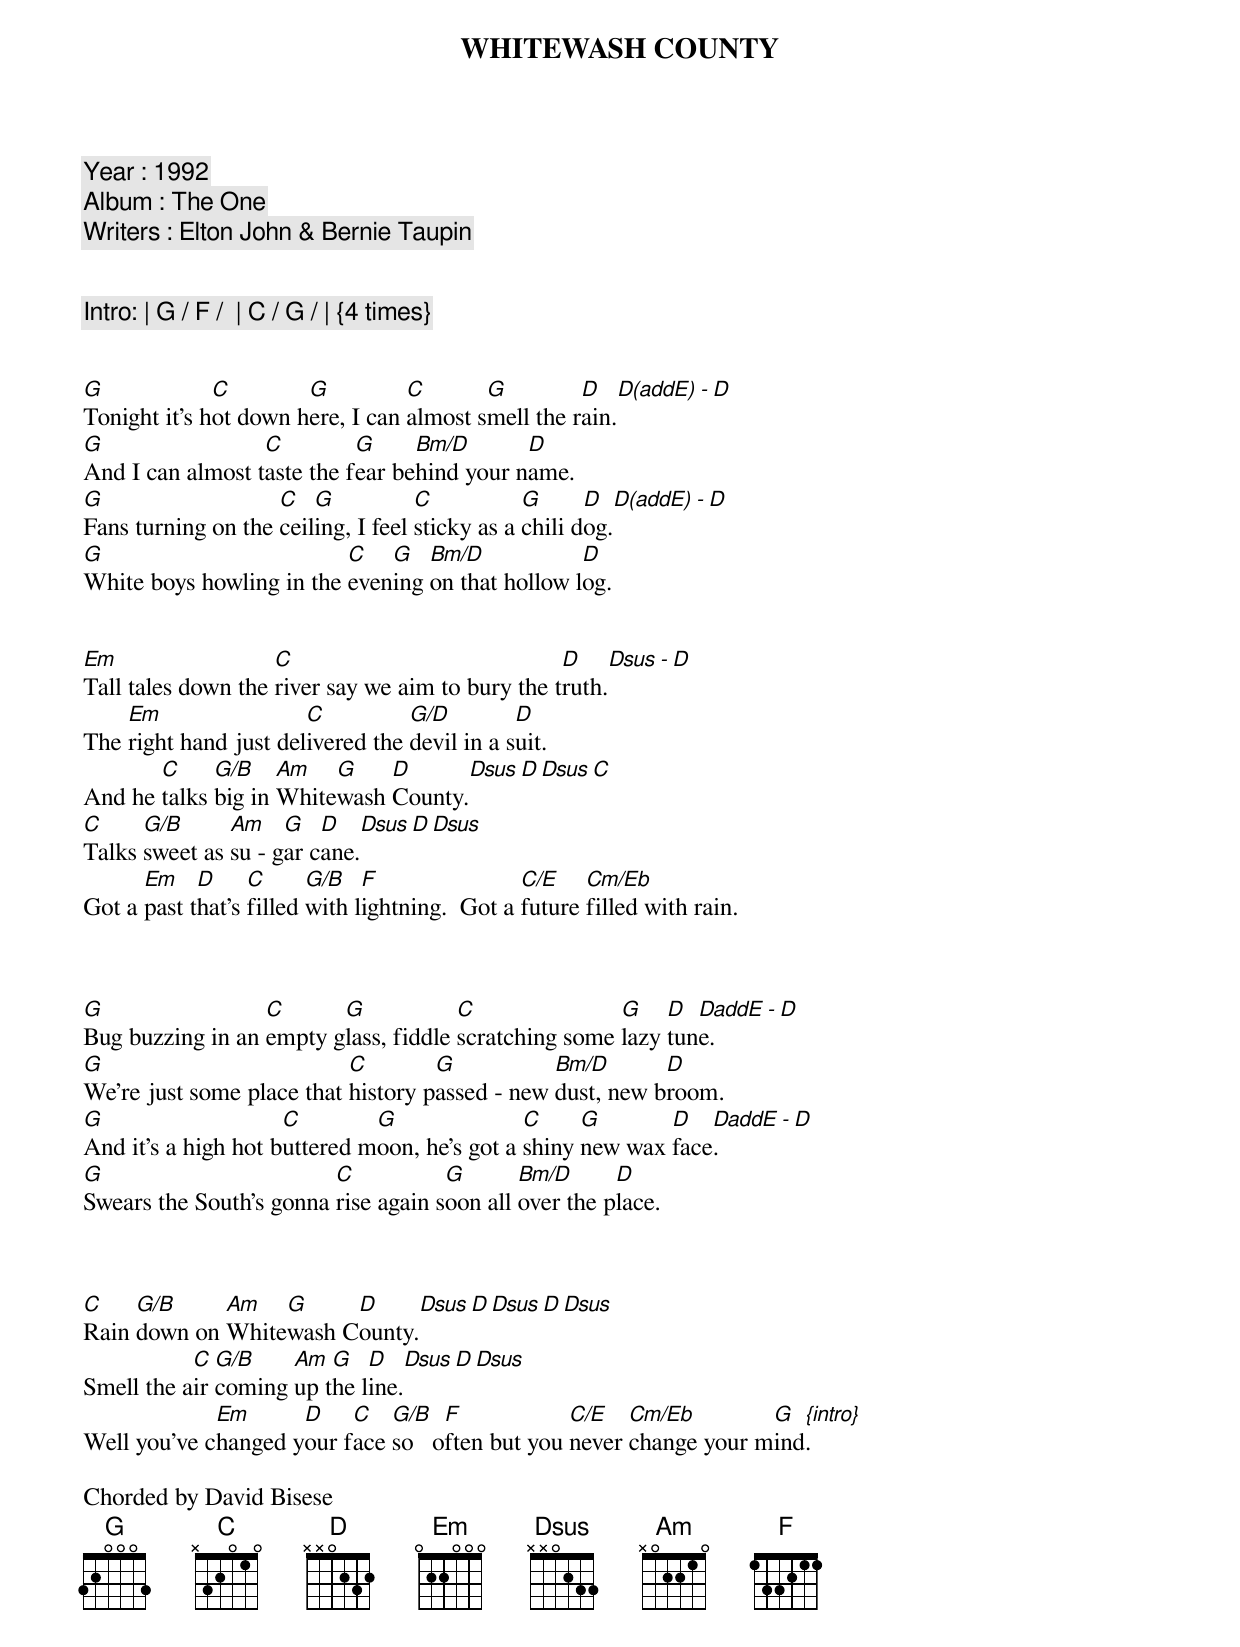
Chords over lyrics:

WHITEWASH COUNTY

    Year : 1992
   Album : The One
 Writers : Elton John & Bernie Taupin


Intro: | G / F /  | C / G / | {4 times}


G             C        G          C       G         D   D(addE) - D
Tonight it's hot down here, I can almost smell the rain.
G                 C         G     Bm/D       D
And I can almost taste the fear behind your name.
G                   C   G           C           G      D   D(addE) - D
Fans turning on the ceiling, I feel sticky as a chili dog.
G                         C   G   Bm/D            D
White boys howling in the evening on that hollow log.


Em                  C                             D    Dsus - D
Tall tales down the river say we aim to bury the truth.
    Em                 C          G/D         D
The right hand just delivered the devil in a suit.
       C     G/B    Am   G    D        Dsus   D   Dsus   C
And he talks big in Whitewash County.
C     G/B      Am    G   D   Dsus     D   Dsus
Talks sweet as su - gar cane.
      Em    D     C      G/B   F                C/E    Cm/Eb
Got a past that's filled with lightning.  Got a future filled with rain.



G                 C      G            C               G    D  DaddE - D
Bug buzzing in an empty glass, fiddle scratching some lazy tune.
G                          C        G           Bm/D       D
We're just some place that history passed - new dust, new broom.
G                    C        G               C     G       D   DaddE - D
And it's a high hot buttered moon, he's got a shiny new wax face.
G                        C           G       Bm/D      D
Swears the South's gonna rise again soon all over the place.


{Repeat Chorus}

C    G/B     Am   G     D      Dsus  D   Dsus D   Dsus
Rain down on Whitewash County.
           C  G/B    Am  G   D   Dsus    D  Dsus
Smell the air coming up the line.
             Em      D    C   G/B   F            C/E   Cm/Eb        G  {intro}
Well you've changed your face so   often but you never change your mind.

Chorded by David Bisese
